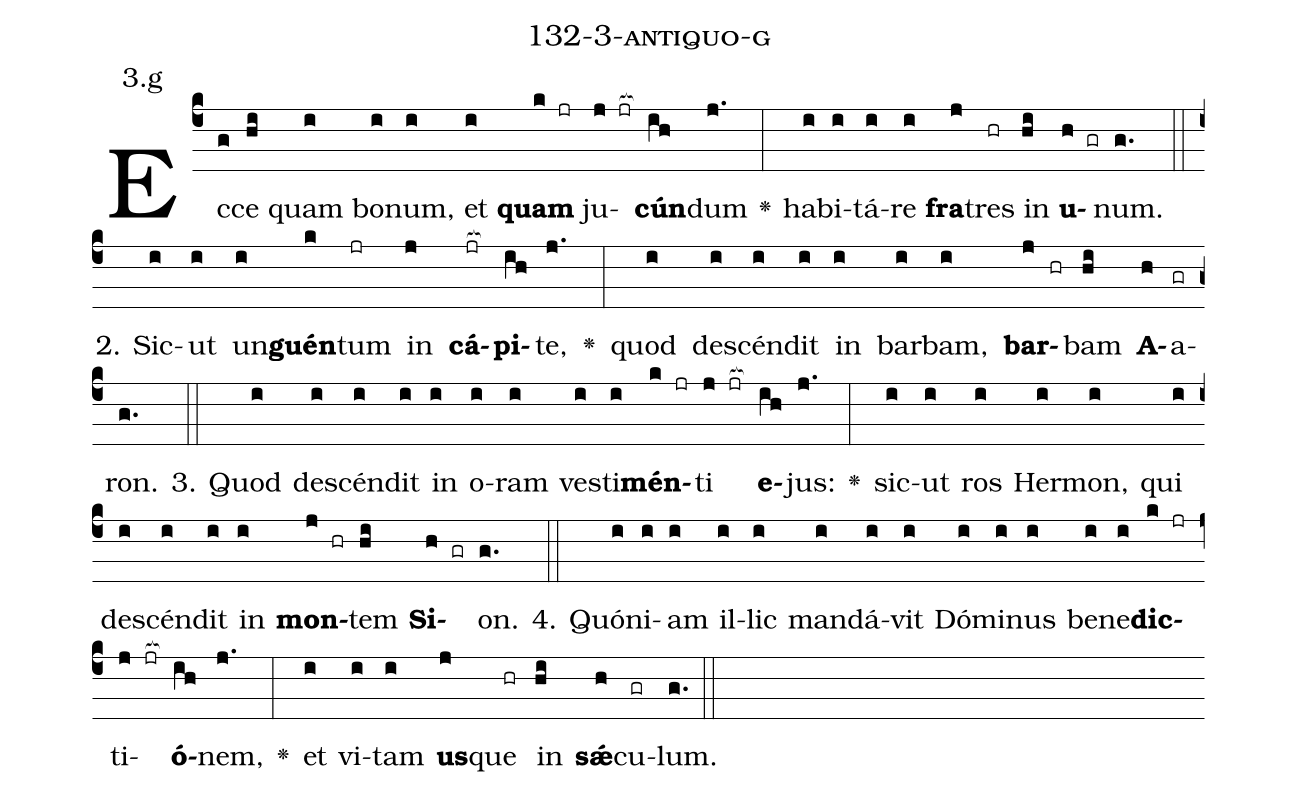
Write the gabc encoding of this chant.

name: 132-3-antiquo-g;
annotation: 3.g;
%%
(c4)Ec(g)ce(hi) quam(i) bo(i)num,(i) et(i) <b>quam</b>(k jr) ju(j jr[ocb:1{])<b>cún</b>(ih[ocb:0}])dum(j.) <v>\greheightstar</v>(:) ha(i)bi(i)tá(i)re(i) <b>fra</b>(j)tres(hr) in(hi) <b>u</b>(h gr)num.(g.) (::)
2. Sic(i)ut(i) un(i)<b>guén</b>(k)tum(jr) in(j) <b>cá</b>(jr[ocb:1{])<b>pi</b>(ih[ocb:0}])te,(j.) <v>\greheightstar</v>(:) quod(i) de(i)scén(i)dit(i) in(i) bar(i)bam,(i) <b>bar</b>(j hr)bam(hi) <b>A</b>(h)a(gr)ron.(g.) (::)
3. Quod(i) de(i)scén(i)dit(i) in(i) o(i)ram(i) ves(i)ti(i)<b>mén</b>(k jr)ti(j jr[ocb:1{]) <b>e</b>(ih[ocb:0}])jus:(j.) <v>\greheightstar</v>(:) sic(i)ut(i) ros(i) Her(i)mon,(i) qui(i) de(i)scén(i)dit(i) in(i) <b>mon</b>(j hr)tem(hi) <b>Si</b>(h gr)on.(g.) (::)
4. Quón(i)i(i)am(i) il(i)lic(i) man(i)dá(i)vit(i) Dó(i)mi(i)nus(i) be(i)ne(i)<b>dic</b>(k jr)ti(j jr[ocb:1{])<b>ó</b>(ih[ocb:0}])nem,(j.) <v>\greheightstar</v>(:) et(i) vi(i)tam(i) <b>us</b>(j)que(hr) in(hi) <b>sǽ</b>(h)cu(gr)lum.(g.) (::)
